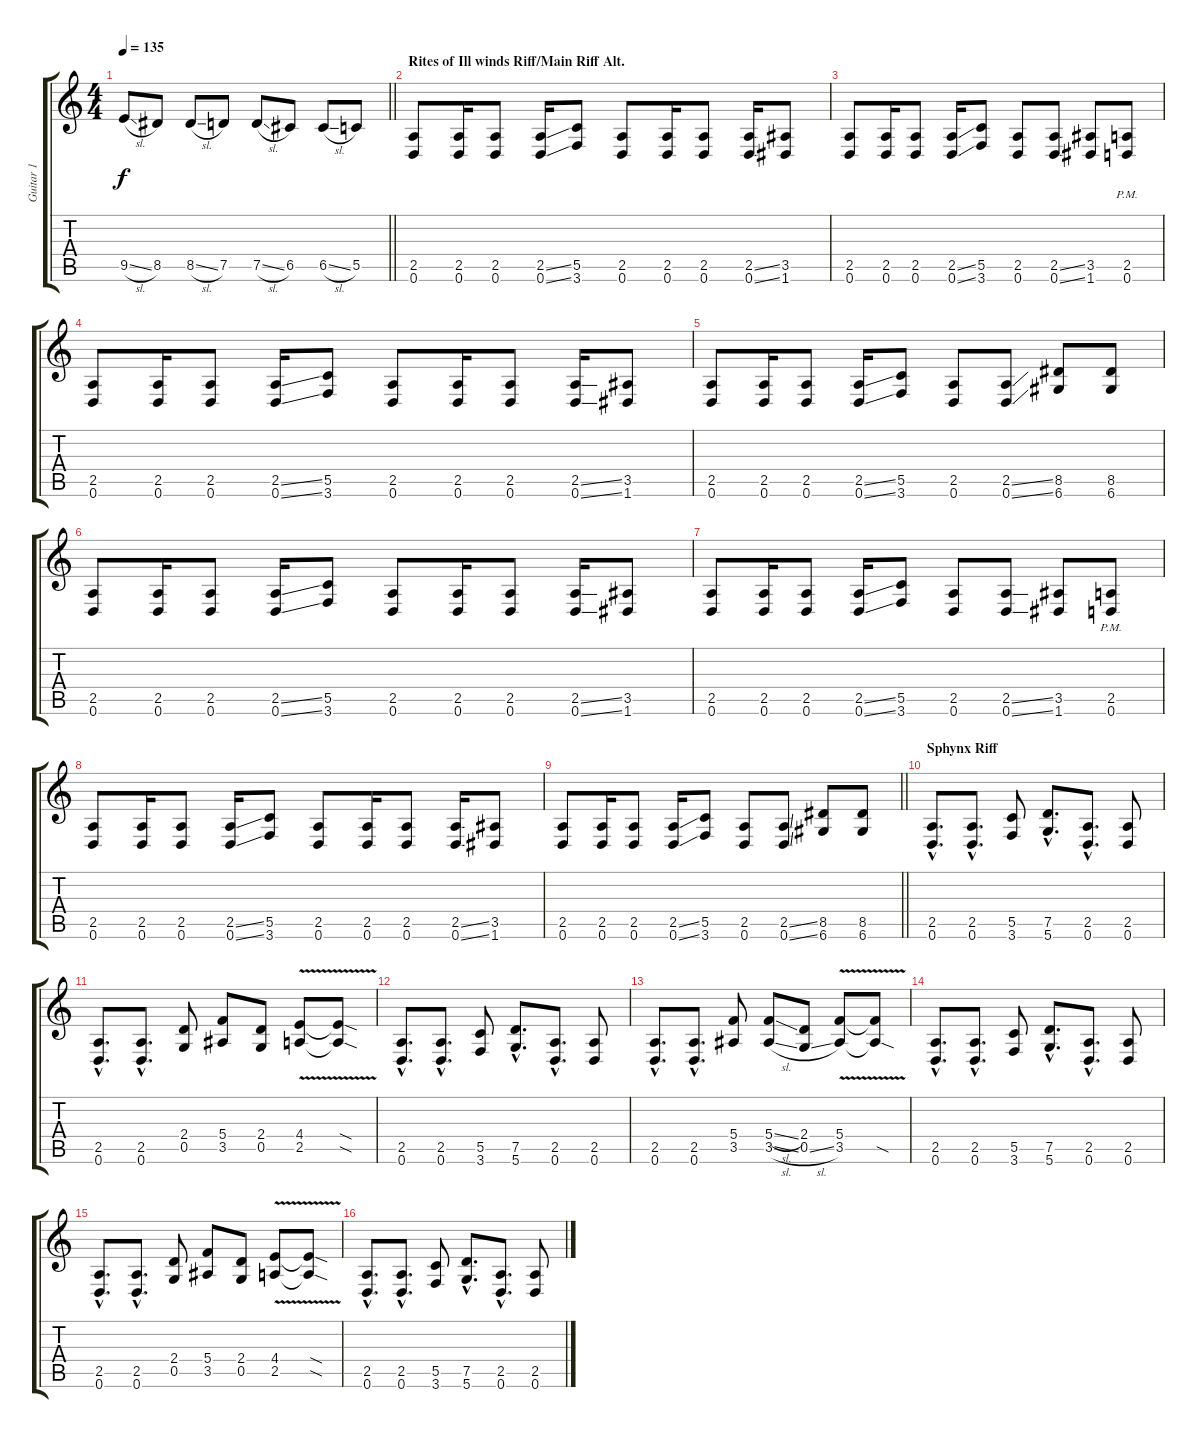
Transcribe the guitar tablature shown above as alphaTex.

\track ("Guitar 1" "Guitar 1") {instrument distortionguitar}
\staff {score tabs}
\tuning (D4 A3 F3 C3 G2 D2) {hide}
\ts (4 4)
\tempo 135
\clef g2
\barLineRight lightlight
\ks c
9.5{sl}.8{dy f} 8.5.8 8.5{sl}.8 7.5.8 7.5{sl}.8 6.5.8 6.5{sl}.8 5.5.8 |
\section ("" "Rites of Ill winds Riff/Main Riff Alt.")
(2.5 0.6).8 (2.5 0.6).16 (2.5 0.6).8 (2.5{ss} 0.6{ss}).16 (5.5 3.6).8 (2.5 0.6).8 (2.5 0.6).16 (2.5 0.6).8 (2.5{ss} 0.6{ss}).16 (3.5 1.6).8 |
(2.5 0.6).8 (2.5 0.6).16 (2.5 0.6).8 (2.5{ss} 0.6{ss}).16 (5.5 3.6).8 (2.5 0.6).8 (2.5{ss} 0.6{ss}).8 (3.5 1.6).8 (2.5{pm} 0.6{pm}).8 |
(2.5 0.6).8 (2.5 0.6).16 (2.5 0.6).8 (2.5{ss} 0.6{ss}).16 (5.5 3.6).8 (2.5 0.6).8 (2.5 0.6).16 (2.5 0.6).8 (2.5{ss} 0.6{ss}).16 (3.5 1.6).8 |
(2.5 0.6).8 (2.5 0.6).16 (2.5 0.6).8 (2.5{ss} 0.6{ss}).16 (5.5 3.6).8 (2.5 0.6).8 (2.5{ss} 0.6{ss}).8 (8.5 6.6).8 (8.5 6.6).8 |
(2.5 0.6).8 (2.5 0.6).16 (2.5 0.6).8 (2.5{ss} 0.6{ss}).16 (5.5 3.6).8 (2.5 0.6).8 (2.5 0.6).16 (2.5 0.6).8 (2.5{ss} 0.6{ss}).16 (3.5 1.6).8 |
(2.5 0.6).8 (2.5 0.6).16 (2.5 0.6).8 (2.5{ss} 0.6{ss}).16 (5.5 3.6).8 (2.5 0.6).8 (2.5{ss} 0.6{ss}).8 (3.5 1.6).8 (2.5{pm} 0.6{pm}).8 |
(2.5 0.6).8 (2.5 0.6).16 (2.5 0.6).8 (2.5{ss} 0.6{ss}).16 (5.5 3.6).8 (2.5 0.6).8 (2.5 0.6).16 (2.5 0.6).8 (2.5{ss} 0.6{ss}).16 (3.5 1.6).8 |
\barLineRight lightlight
(2.5 0.6).8 (2.5 0.6).16 (2.5 0.6).8 (2.5{ss} 0.6{ss}).16 (5.5 3.6).8 (2.5 0.6).8 (2.5{ss} 0.6{ss}).8 (8.5 6.6).8 (8.5 6.6).8 |
\section ("" "Sphynx Riff")
(2.5{hac} 0.6{hac}).8{d} (2.5{hac} 0.6{hac}).8{d} (5.5 3.6).8 (7.5{hac} 5.6{hac}).8{d} (2.5{hac} 0.6{hac}).8{d} (2.5 0.6).8 |
(2.5{hac} 0.6{hac}).8{d} (2.5{hac} 0.6{hac}).8{d} (2.4 0.5).8 (5.4 3.5).8 (2.4 0.5).8 (4.4 2.5{v}).8 (4.4{sod t} 2.5{sod t}).8 |
(2.5{hac} 0.6{hac}).8{d} (2.5{hac} 0.6{hac}).8{d} (5.5 3.6).8 (7.5{hac} 5.6{hac}).8{d} (2.5{hac} 0.6{hac}).8{d} (2.5 0.6).8 |
(2.5{hac} 0.6{hac}).8{d} (2.5{hac} 0.6{hac}).8{d} (5.4 3.5).8 (5.4{sl} 3.5{sl}).8 (2.4 0.5{sl}).8 (5.4 3.5{v}).8 (5.4{v t} 3.5{sod t}).8 |
(2.5{hac} 0.6{hac}).8{d} (2.5{hac} 0.6{hac}).8{d} (5.5 3.6).8 (7.5{hac} 5.6{hac}).8{d} (2.5{hac} 0.6{hac}).8{d} (2.5 0.6).8 |
(2.5{hac} 0.6{hac}).8{d} (2.5{hac} 0.6{hac}).8{d} (2.4 0.5).8 (5.4 3.5).8 (2.4 0.5).8 (4.4 2.5{v}).8 (4.4{sod t} 2.5{sod t}).8 |
(2.5{hac} 0.6{hac}).8{d} (2.5{hac} 0.6{hac}).8{d} (5.5 3.6).8 (7.5{hac} 5.6{hac}).8{d} (2.5{hac} 0.6{hac}).8{d} (2.5 0.6).8
